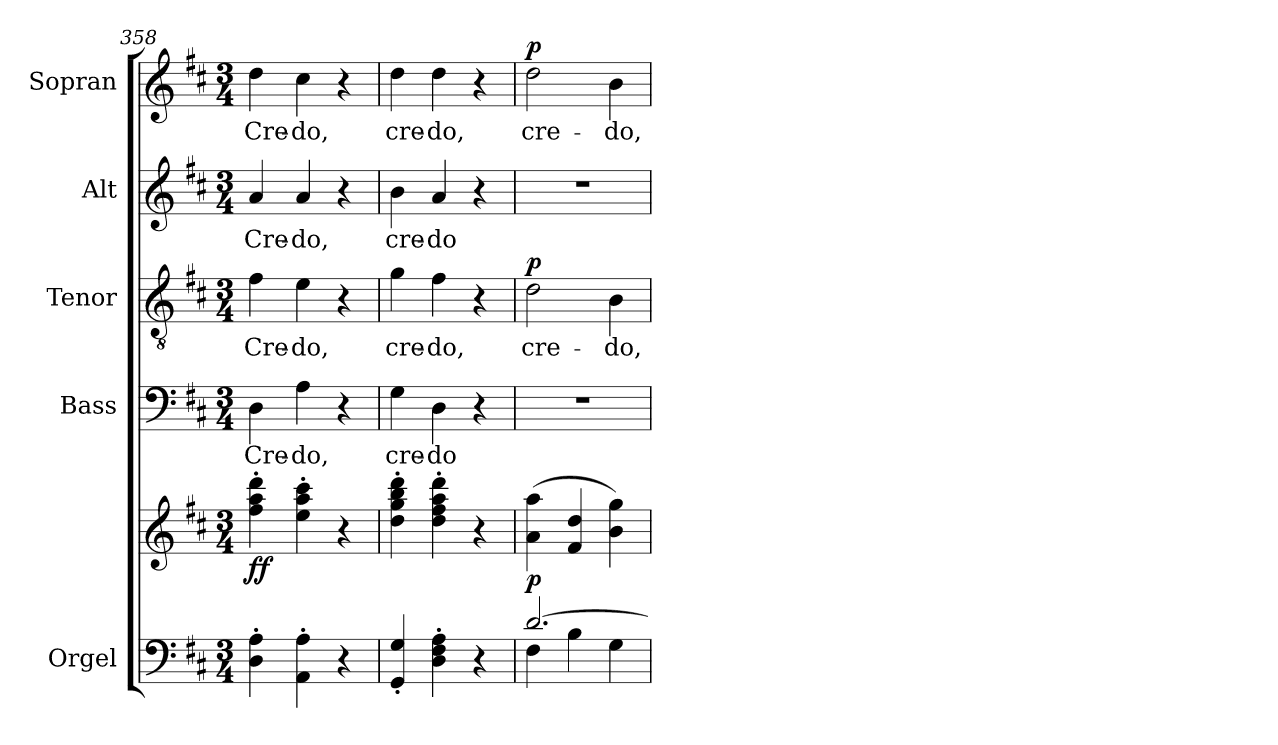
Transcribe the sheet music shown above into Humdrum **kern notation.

**kern	**kern	**dynam	**kern	**text	**kern	**text	**dynam	**kern	**text	**kern	**text	**dynam
*part5	*part5	*part5	*part4	*part4	*part3	*part3	*part3	*part2	*part2	*part1	*part1	*part1
*staff6	*staff5	*staff5/6	*staff4	*staff4	*staff3	*staff3	*staff3	*staff2	*staff2	*staff1	*staff1	*staff1
*I"Orgel	*	*	*I"Bass	*	*I"Tenor	*	*	*I"Alt	*	*I"Sopran	*	*
*I'Org.	*	*	*I'B	*	*I'T	*	*	*I'A	*	*I'S	*	*
*clefF4	*clefG2	*	*clefF4	*	*clefGv2	*	*	*clefG2	*	*clefG2	*	*
*k[f#c#]	*k[f#c#]	*	*k[f#c#]	*	*k[f#c#]	*	*	*k[f#c#]	*	*k[f#c#]	*	*
*D:	*D:	*	*D:	*	*D:	*	*	*D:	*	*D:	*	*
*M3/4	*M3/4	*	*M3/4	*	*M3/4	*	*	*M3/4	*	*M3/4	*	*
=358	=358	=358	=358	=358	=358	=358	=358	=358	=358	=358	=358	=358
!	!	!LO:DY:b	!	!LO:LY:b	!	!LO:LY:b	!	!	!LO:LY:b	!	!LO:LY:b	!
4D\'> 4A\'>	4ff#\'> 4aa\'> 4ddd\'>	ff	4D\	Cre-	4f#\	Cre-	.	4a/	Cre-	4dd\	Cre-	.
!	!	!	!	!LO:LY:b	!	!LO:LY:b	!	!	!LO:LY:b	!	!LO:LY:b	!
4AA\'> 4A\'>	4ee\'> 4aa\'> 4ccc#\'>	.	4A\	-do,	4e\	-do,	.	4a/	-do,	4cc#\	-do,	.
4r	4r	.	4r	.	4r	.	.	4r	.	4r	.	.
=359	=359	=359	=359	=359	=359	=359	=359	=359	=359	=359	=359	=359
!	!	!	!	!LO:LY:b	!	!LO:LY:b	!	!	!LO:LY:b	!	!LO:LY:b	!
4GG/'< 4G/'<	4dd\'> 4gg\'> 4bb\'> 4ddd\'>	.	4G\	cre-	4g\	cre-	.	4b\	cre-	4dd\	cre-	.
!	!	!	!	!LO:LY:b	!	!LO:LY:b	!	!	!LO:LY:b	!	!LO:LY:b	!
4D\'> 4F#\'> 4A\'>	4dd\'> 4ff#\'> 4aa\'> 4ddd\'>	.	4D\	-do	4f#\	-do,	.	4a/	-do	4dd\	-do,	.
4r	4r	.	4r	.	4r	.	.	4r	.	4r	.	.
=360	=360	=360	=360	=360	=360	=360	=360	=360	=360	=360	=360	=360
*^	*	*	*	*	*	*	*	*	*	*	*	*
!	!	!	!LO:DY:b	!	!	!	!LO:LY:b	!LO:DY:a	!	!	!	!LO:LY:b	!LO:DY:a
[>2.d/	4F#\	(4a\ 4aa\	p	2.r	.	2d\	cre-	p	2.r	.	2dd\	cre-	p
.	4B\	4f#/ 4dd/	.	.	.	.	.	.	.	.	.	.	.
!	!	!	!	!	!	!	!LO:LY:b	!	!	!	!	!LO:LY:b	!
.	4G\	4b\ 4gg\)	.	.	.	4B\	-do,	.	.	.	4b\	-do,	.
*v	*v	*	*	*	*	*	*	*	*	*	*	*	*
=	=	=	=	=	=	=	=	=	=	=	=	=
*-	*-	*-	*-	*-	*-	*-	*-	*-	*-	*-	*-	*-
